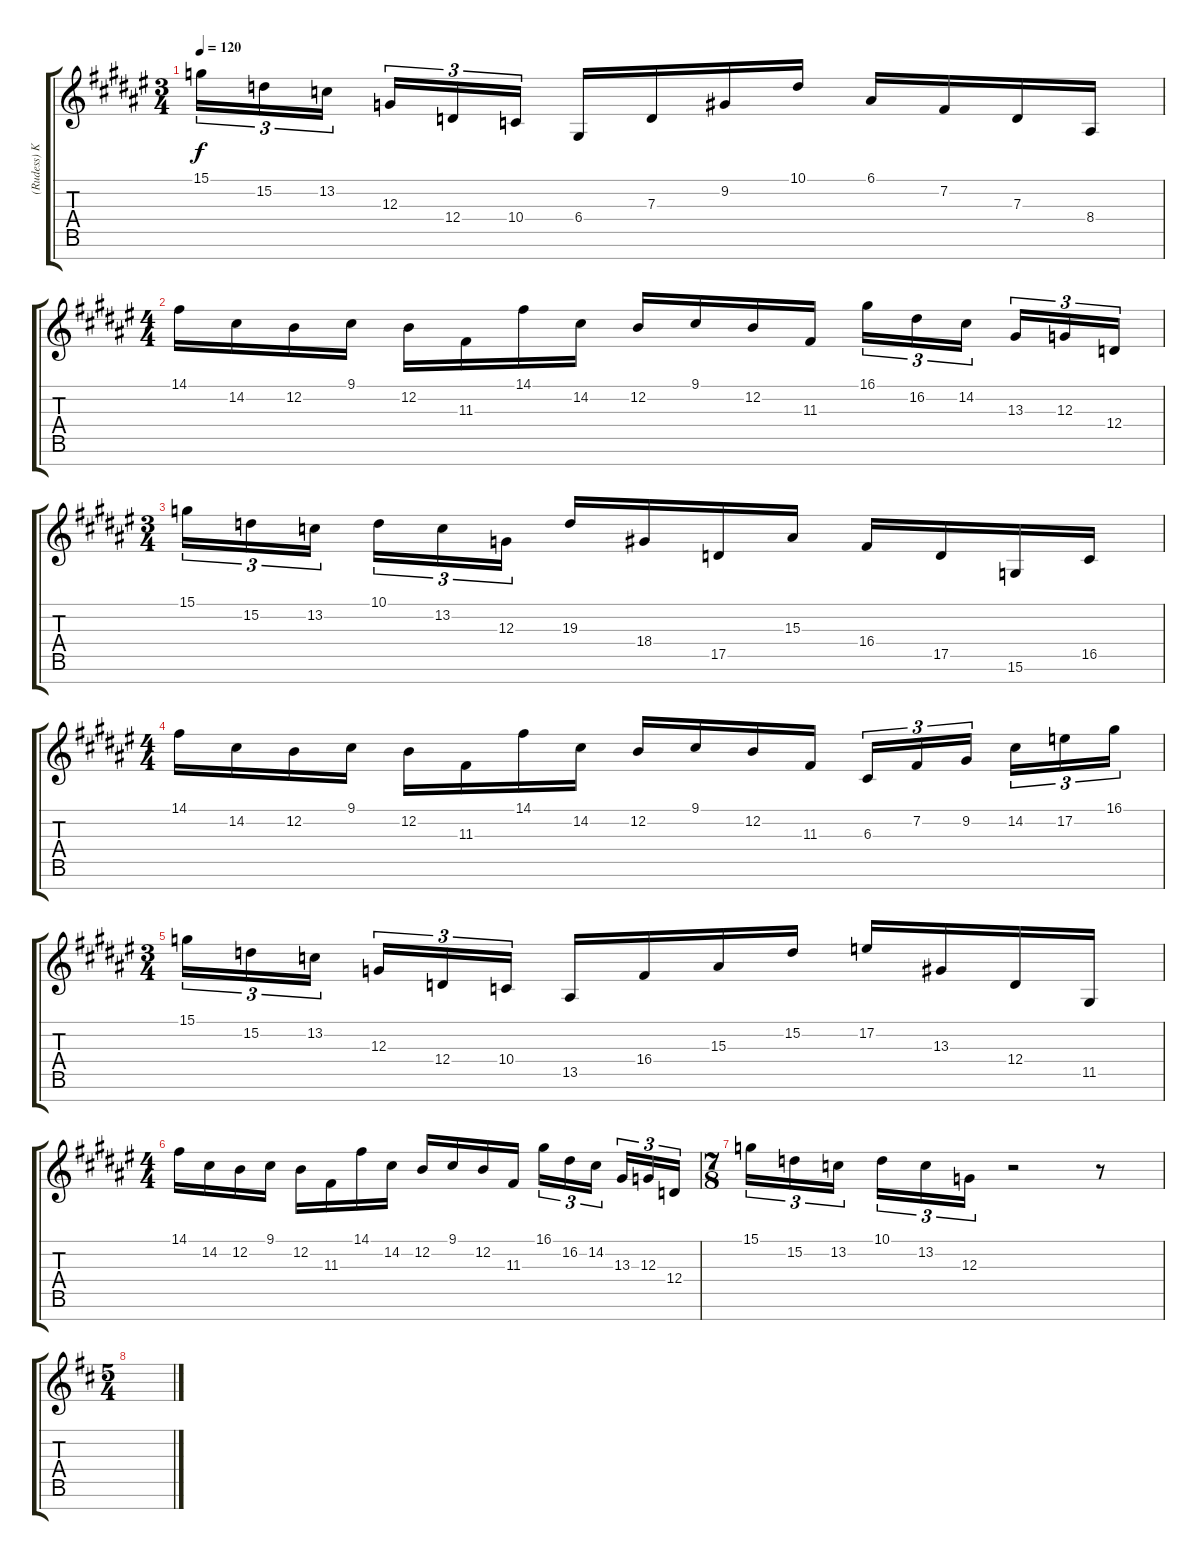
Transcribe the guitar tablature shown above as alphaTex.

\track ("(Rudess) Keyboard 1" "(Rudess) K") {instrument acousticgrandpiano}
\staff {score tabs}
\tuning (E4 B3 G3 D3 A2 E2 B1) {hide}
\ts (3 4)
\tempo 120
\clef g2
\ks f#
15.1.16{tu (3 2) dy f} 15.2.16{tu (3 2)} 13.2.16{tu (3 2) beam splitsecondary} 12.3.16{tu (3 2)} 12.4.16{tu (3 2)} 10.4.16{tu (3 2)} 6.4.16 7.3.16 9.2.16 10.1.16 6.1.16 7.2.16 7.3.16 8.4.16 |
\ts (4 4)
14.1.16 14.2.16 12.2.16 9.1.16 12.2.16 11.3.16 14.1.16 14.2.16 12.2.16 9.1.16 12.2.16 11.3.16 16.1.16{tu (3 2)} 16.2.16{tu (3 2)} 14.2.16{tu (3 2) beam splitsecondary} 13.3.16{tu (3 2)} 12.3.16{tu (3 2)} 12.4.16{tu (3 2)} |
\ts (3 4)
15.1.16{tu (3 2)} 15.2.16{tu (3 2)} 13.2.16{tu (3 2) beam splitsecondary} 10.1.16{tu (3 2)} 13.2.16{tu (3 2)} 12.3.16{tu (3 2)} 19.3.16 18.4.16 17.5.16 15.3.16 16.4.16 17.5.16 15.6.16 16.5.16 |
\ts (4 4)
14.1.16 14.2.16 12.2.16 9.1.16 12.2.16 11.3.16 14.1.16 14.2.16 12.2.16 9.1.16 12.2.16 11.3.16 6.3.16{tu (3 2)} 7.2.16{tu (3 2)} 9.2.16{tu (3 2) beam splitsecondary} 14.2.16{tu (3 2)} 17.2.16{tu (3 2)} 16.1.16{tu (3 2)} |
\ts (3 4)
15.1.16{tu (3 2)} 15.2.16{tu (3 2)} 13.2.16{tu (3 2) beam splitsecondary} 12.3.16{tu (3 2)} 12.4.16{tu (3 2)} 10.4.16{tu (3 2)} 13.5.16 16.4.16 15.3.16 15.2.16 17.2.16 13.3.16 12.4.16 11.5.16 |
\ts (4 4)
14.1.16 14.2.16 12.2.16 9.1.16 12.2.16 11.3.16 14.1.16 14.2.16 12.2.16 9.1.16 12.2.16 11.3.16 16.1.16{tu (3 2)} 16.2.16{tu (3 2)} 14.2.16{tu (3 2) beam splitsecondary} 13.3.16{tu (3 2)} 12.3.16{tu (3 2)} 12.4.16{tu (3 2)} |
\ts (7 8)
15.1.16{tu (3 2)} 15.2.16{tu (3 2)} 13.2.16{tu (3 2)} 10.1.16{tu (3 2)} 13.2.16{tu (3 2)} 12.3.16{tu (3 2)} r.2 r.8 |
\ts (5 4)
\ks bminor
